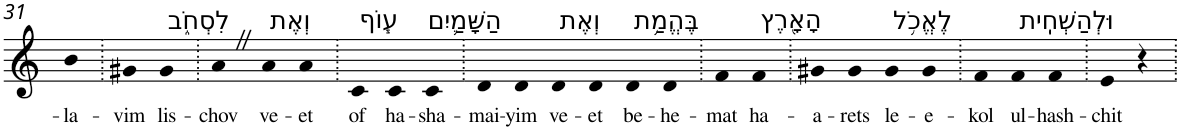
**kern	**text
*part1	*part1
*staff1	*staff1
*I"Piano	*
*I'Pno	*
!!LO:PB:g=z
*clefG2	*
*k[]	*
=31	=31
!	!LO:LY:b
4b	-la-
=32.	=32.
!	!LO:LY:b
4g#X	-vim
!LO:TX:a:t=לִסְחֹ֑ב	!
!	!LO:LY:b
4g#	lis-
=33.	=33.
!	!LO:LY:b
4aZ	-chov
!LO:TX:a:t=וְאֶת	!
!	!LO:LY:b
4a	ve-
!	!LO:LY:b
4a	-et
=34.	=34.
!LO:TX:a:t=ע֧וֹף	!
!	!LO:LY:b
4c	of
!LO:TX:a:t=הַשָּׁמַ֛יִם	!
!	!LO:LY:b
4c	ha-
!	!LO:LY:b
4c	-sha-
=35.	=35.
!	!LO:LY:b
4d	-mai-
!	!LO:LY:b
4d	-yim
!LO:TX:a:t=וְאֶת	!
!	!LO:LY:b
4d	ve-
!	!LO:LY:b
4d	-et
!LO:TX:a:t=בֶּהֱמַ֥ת	!
!	!LO:LY:b
4d	be-
!	!LO:LY:b
4d	-he-
=36.	=36.
!	!LO:LY:b
4f	-mat
!LO:TX:a:t=הָאָ֖רֶץ	!
!	!LO:LY:b
4f	ha-
=37.	=37.
!	!LO:LY:b
4g#X	-a-
!	!LO:LY:b
4g#	-rets
!LO:TX:a:t=לֶאֱכֹ֥ל	!
!	!LO:LY:b
4g#	le-
!	!LO:LY:b
4g#	-e-
=38.	=38.
!	!LO:LY:b
4f	-kol
!LO:TX:a:t=וּלְהַשְׁחִֽית	!
!	!LO:LY:b
4f	ul-
!	!LO:LY:b
4f	-hash-
=39.	=39.
!	!LO:LY:b
4e	-chit
4r	.
=.	=.
*-	*-
